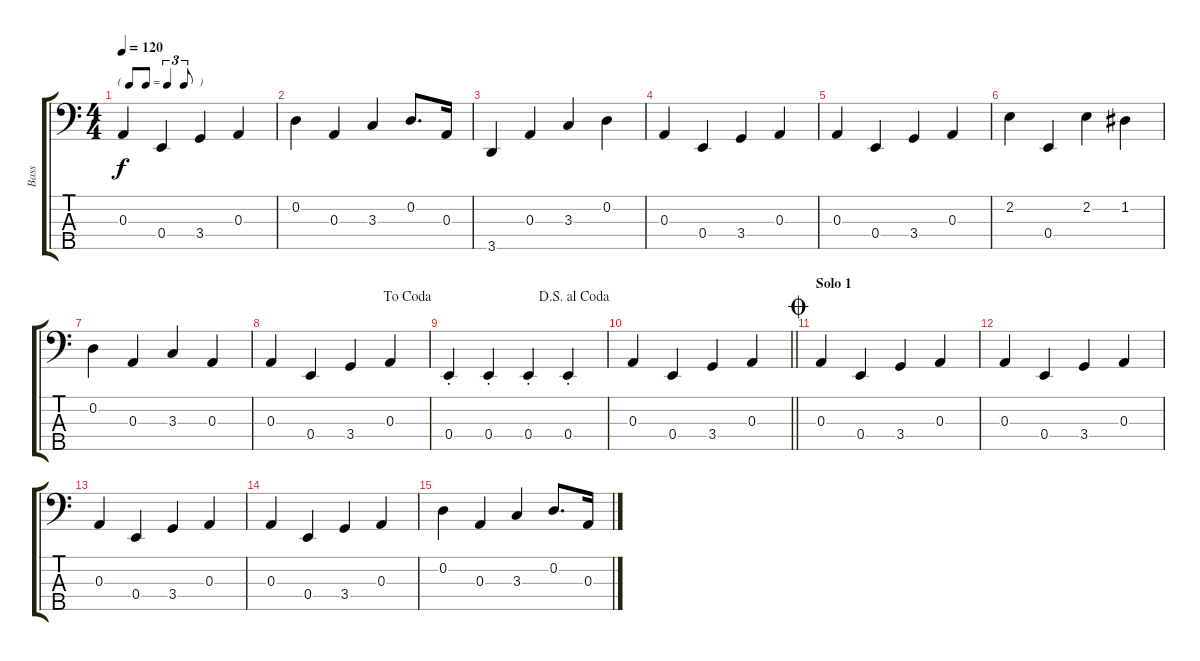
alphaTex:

\track ("Bass" "Bass") {instrument electricbassfinger}
\staff {score tabs}
\tuning (G2 D2 A1 E1 B0) {hide}
\ts (4 4)
\tf triplet8th
\tempo 120
\clef f4
\ks c
0.3.4{dy f} 0.4.4 3.4.4 0.3.4 |
0.2.4 0.3.4 3.3.4 0.2.8{d} 0.3.16 |
3.5.4 0.3.4 3.3.4 0.2.4 |
0.3.4 0.4.4 3.4.4 0.3.4 |
0.3.4 0.4.4 3.4.4 0.3.4 |
2.2.4 0.4.4 2.2.4 1.2.4 |
0.2.4 0.3.4 3.3.4 0.3.4 |
\jump dacoda
0.3.4 0.4.4 3.4.4 0.3.4 |
\jump dalsegnoalcoda
0.4{st}.4 0.4{st}.4 0.4{st}.4 0.4{st}.4 |
\barLineRight lightlight
0.3.4 0.4.4 3.4.4 0.3.4 |
\section ("" "Solo 1")
\jump coda
0.3.4 0.4.4 3.4.4 0.3.4 |
0.3.4 0.4.4 3.4.4 0.3.4 |
0.3.4 0.4.4 3.4.4 0.3.4 |
0.3.4 0.4.4 3.4.4 0.3.4 |
0.2.4 0.3.4 3.3.4 0.2.8{d} 0.3.16
